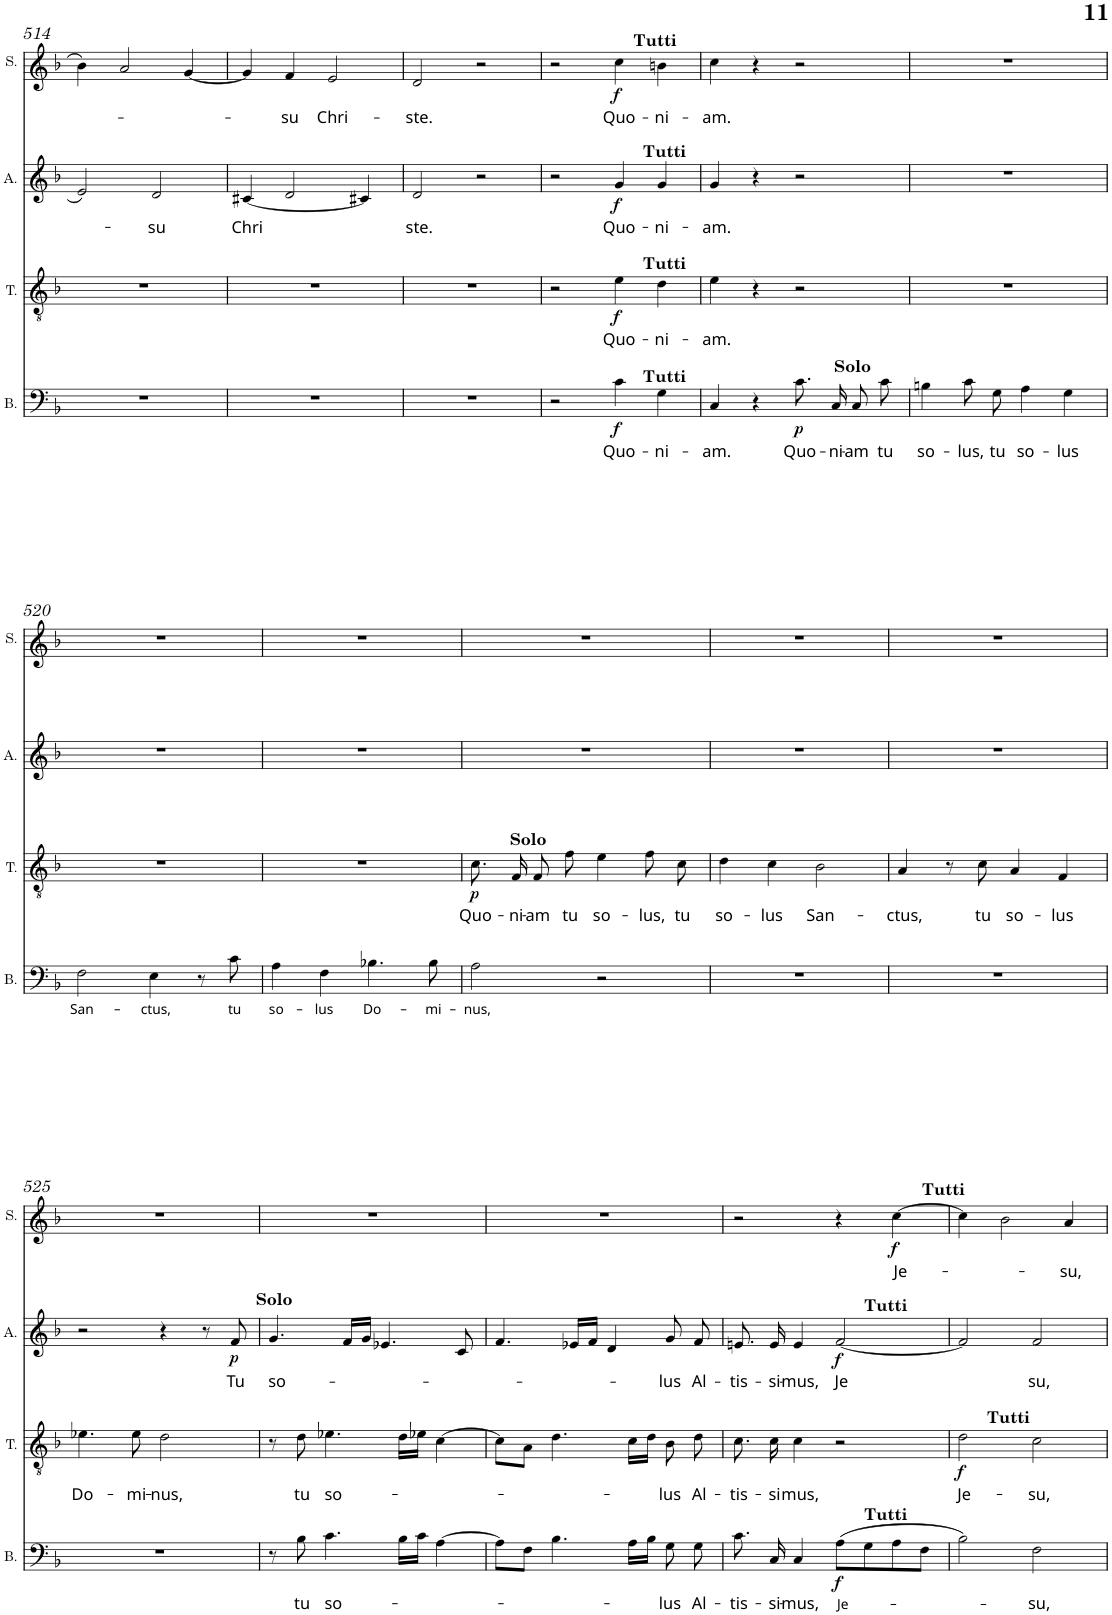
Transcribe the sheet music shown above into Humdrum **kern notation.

**kern	**text	**dynam	**kern	**text	**dynam	**kern	**text	**dynam	**kern	**text	**dynam
*part4	*part4	*part4	*part3	*part3	*part3	*part2	*part2	*part2	*part1	*part1	*part1
*staff4	*staff4	*staff4	*staff3	*staff3	*staff3	*staff2	*staff2	*staff2	*staff1	*staff1	*staff1
*I"Basse	*	*	*I"Tenor	*	*	*I"Alto	*	*	*I"Soprano	*	*
*I'B.	*	*	*I'T.	*	*	*I'A.	*	*	*I'S.	*	*
!!LO:PB:g=z
*clefF4	*	*	*clefGv2	*	*	*clefG2	*	*	*clefG2	*	*
*k[b-]	*	*	*k[b-]	*	*	*k[b-]	*	*	*k[b-]	*	*
*M4/4	*	*	*M4/4	*	*	*M4/4	*	*	*M4/4	*	*
*met(c)	*	*	*met(c)	*	*	*met(c)	*	*	*met(c)	*	*
=514	=514	=514	=514	=514	=514	=514	=514	=514	=514	=514	=514
1r	.	.	1r	.	.	2e/	.	.	4b-\	.	.
.	.	.	.	.	.	.	.	.	2a/	.	.
!	!	!	!	!	!	!	!LO:LY:b	!	!	!	!
.	.	.	.	.	.	2d/	-su	.	.	.	.
.	.	.	.	.	.	.	.	.	[<4g/	.	.
=515	=515	=515	=515	=515	=515	=515	=515	=515	=515	=515	=515
!	!	!	!	!	!	!	!LO:LY:b	!	!	!	!
1r	.	.	1r	.	.	[<4c#X/	Chri	.	4g/]	.	.
!	!	!	!	!	!	!	!	!	!	!LO:LY:b	!
.	.	.	.	.	.	2d/	.	.	4f/	-su	.
!	!	!	!	!	!	!	!	!	!	!LO:LY:b	!
.	.	.	.	.	.	.	.	.	2e/	Chri-	.
.	.	.	.	.	.	4c#X/]	.	.	.	.	.
=516	=516	=516	=516	=516	=516	=516	=516	=516	=516	=516	=516
!	!	!	!	!	!	!	!LO:LY:b	!	!	!LO:LY:b	!
1r	.	.	1r	.	.	2d/	-ste.	.	2d/	-ste.	.
.	.	.	.	.	.	2r	.	.	2r	.	.
=517	=517	=517	=517	=517	=517	=517	=517	=517	=517	=517	=517
2r	.	.	2r	.	.	2r	.	.	2r	.	.
!	!	!	!	!	!	!	!	!	!LO:TX:a:B:t=Tutti	!	!
!	!	!	!	!	!	!LO:TX:a:B:t=Tutti	!	!	!	!	!
!	!	!	!LO:TX:a:B:t=Tutti	!	!	!	!	!	!	!	!
!LO:TX:a:B:t=Tutti	!	!	!	!	!	!	!	!	!	!	!
!	!LO:LY:b	!LO:DY:b	!	!LO:LY:b	!LO:DY:b	!	!LO:LY:b	!LO:DY:b	!	!LO:LY:b	!LO:DY:b
4c\	Quo-	f	4e\	Quo-	f	4g/	Quo-	f	4cc\	Quo-	f
!	!LO:LY:b	!	!	!LO:LY:b	!	!	!LO:LY:b	!	!	!LO:LY:b	!
4G\	-ni-	.	4d\	-ni-	.	4g/	-ni-	.	4bn\	-ni-	.
=518	=518	=518	=518	=518	=518	=518	=518	=518	=518	=518	=518
!	!LO:LY:b	!	!	!LO:LY:b	!	!	!LO:LY:b	!	!	!LO:LY:b	!
4C/	-am.	.	4e\	-am.	.	4g/	-am.	.	4cc\	-am.	.
4r	.	.	4r	.	.	4r	.	.	4r	.	.
!LO:TX:a:B:t=Solo	!	!	!	!	!	!	!	!	!	!	!
!	!LO:LY:b	!LO:DY:b	!	!	!	!	!	!	!	!	!
8.c\	Quo-	p	2r	.	.	2r	.	.	2r	.	.
!	!LO:LY:b	!	!	!	!	!	!	!	!	!	!
16C/	-ni-	.	.	.	.	.	.	.	.	.	.
!	!LO:LY:b	!	!	!	!	!	!	!	!	!	!
8C/	-am	.	.	.	.	.	.	.	.	.	.
!	!LO:LY:b	!	!	!	!	!	!	!	!	!	!
8c\	tu	.	.	.	.	.	.	.	.	.	.
=519	=519	=519	=519	=519	=519	=519	=519	=519	=519	=519	=519
!	!LO:LY:b	!	!	!	!	!	!	!	!	!	!
4Bn\	so-	.	1r	.	.	1r	.	.	1r	.	.
!	!LO:LY:b	!	!	!	!	!	!	!	!	!	!
8c\	-lus,	.	.	.	.	.	.	.	.	.	.
!	!LO:LY:b	!	!	!	!	!	!	!	!	!	!
8G\	tu	.	.	.	.	.	.	.	.	.	.
!	!LO:LY:b	!	!	!	!	!	!	!	!	!	!
4A\	so-	.	.	.	.	.	.	.	.	.	.
!	!LO:LY:b	!	!	!	!	!	!	!	!	!	!
4G\	-lus	.	.	.	.	.	.	.	.	.	.
!!LO:LB:g=z
=520	=520	=520	=520	=520	=520	=520	=520	=520	=520	=520	=520
!	!LO:LY:b	!	!	!	!	!	!	!	!	!	!
2F\	San-	.	1r	.	.	1r	.	.	1r	.	.
!	!LO:LY:b	!	!	!	!	!	!	!	!	!	!
4E\	-ctus,	.	.	.	.	.	.	.	.	.	.
8r	.	.	.	.	.	.	.	.	.	.	.
!	!LO:LY:b	!	!	!	!	!	!	!	!	!	!
8c\	tu	.	.	.	.	.	.	.	.	.	.
=521	=521	=521	=521	=521	=521	=521	=521	=521	=521	=521	=521
!	!LO:LY:b	!	!	!	!	!	!	!	!	!	!
4A\	so-	.	1r	.	.	1r	.	.	1r	.	.
!	!LO:LY:b	!	!	!	!	!	!	!	!	!	!
4F\	-lus	.	.	.	.	.	.	.	.	.	.
!	!LO:LY:b	!	!	!	!	!	!	!	!	!	!
4.B-X\	Do-	.	.	.	.	.	.	.	.	.	.
!	!LO:LY:b	!	!	!	!	!	!	!	!	!	!
8B-\	-mi-	.	.	.	.	.	.	.	.	.	.
=522	=522	=522	=522	=522	=522	=522	=522	=522	=522	=522	=522
!	!	!	!LO:TX:a:B:t=Solo	!	!	!	!	!	!	!	!
!	!LO:LY:b	!	!	!LO:LY:b	!LO:DY:b	!	!	!	!	!	!
2A\	-nus,	.	8.c\	Quo-	p	1r	.	.	1r	.	.
!	!	!	!	!LO:LY:b	!	!	!	!	!	!	!
.	.	.	16F/	-ni-	.	.	.	.	.	.	.
!	!	!	!	!LO:LY:b	!	!	!	!	!	!	!
.	.	.	8F/	-am	.	.	.	.	.	.	.
!	!	!	!	!LO:LY:b	!	!	!	!	!	!	!
.	.	.	8f\	tu	.	.	.	.	.	.	.
!	!	!	!	!LO:LY:b	!	!	!	!	!	!	!
2r	.	.	4e\	so-	.	.	.	.	.	.	.
!	!	!	!	!LO:LY:b	!	!	!	!	!	!	!
.	.	.	8f\	-lus,	.	.	.	.	.	.	.
!	!	!	!	!LO:LY:b	!	!	!	!	!	!	!
.	.	.	8c\	tu	.	.	.	.	.	.	.
=523	=523	=523	=523	=523	=523	=523	=523	=523	=523	=523	=523
!	!	!	!	!LO:LY:b	!	!	!	!	!	!	!
1r	.	.	4d\	so-	.	1r	.	.	1r	.	.
!	!	!	!	!LO:LY:b	!	!	!	!	!	!	!
.	.	.	4c\	-lus	.	.	.	.	.	.	.
!	!	!	!	!LO:LY:b	!	!	!	!	!	!	!
.	.	.	2B-\	San-	.	.	.	.	.	.	.
=524	=524	=524	=524	=524	=524	=524	=524	=524	=524	=524	=524
!	!	!	!	!LO:LY:b	!	!	!	!	!	!	!
1r	.	.	4A/	-ctus,	.	1r	.	.	1r	.	.
.	.	.	8r	.	.	.	.	.	.	.	.
!	!	!	!	!LO:LY:b	!	!	!	!	!	!	!
.	.	.	8c\	tu	.	.	.	.	.	.	.
!	!	!	!	!LO:LY:b	!	!	!	!	!	!	!
.	.	.	4A/	so-	.	.	.	.	.	.	.
!	!	!	!	!LO:LY:b	!	!	!	!	!	!	!
.	.	.	4F/	-lus	.	.	.	.	.	.	.
!!LO:LB:g=z
=525	=525	=525	=525	=525	=525	=525	=525	=525	=525	=525	=525
!	!	!	!	!LO:LY:b	!	!	!	!	!	!	!
1r	.	.	4.e-X\	Do-	.	2r	.	.	1r	.	.
!	!	!	!	!LO:LY:b	!	!	!	!	!	!	!
.	.	.	8e-\	-mi-	.	.	.	.	.	.	.
!	!	!	!	!LO:LY:b	!	!	!	!	!	!	!
.	.	.	2d\	-nus,	.	4r	.	.	.	.	.
.	.	.	.	.	.	8r	.	.	.	.	.
!	!	!	!	!	!	!LO:TX:a:B:t=Solo	!	!	!	!	!
!	!	!	!	!	!	!	!LO:LY:b	!LO:DY:b	!	!	!
.	.	.	.	.	.	8f/	Tu	p	.	.	.
=526	=526	=526	=526	=526	=526	=526	=526	=526	=526	=526	=526
!	!	!	!	!	!	!	!LO:LY:b	!	!	!	!
8r	.	.	8r	.	.	4.g/	so-	.	1r	.	.
!	!LO:LY:b	!	!	!LO:LY:b	!	!	!	!	!	!	!
8B-\	tu	.	8d\	tu	.	.	.	.	.	.	.
!	!LO:LY:b	!	!	!LO:LY:b	!	!	!	!	!	!	!
4.c\	so-	.	4.e-X\	so-	.	.	.	.	.	.	.
.	.	.	.	.	.	16f/LL	.	.	.	.	.
.	.	.	.	.	.	16g/JJ	.	.	.	.	.
.	.	.	.	.	.	4.e-X/	.	.	.	.	.
16B-\LL	.	.	16d\LL	.	.	.	.	.	.	.	.
16c\JJ	.	.	16e-X\JJ	.	.	.	.	.	.	.	.
[>4A\	.	.	[>4c\	.	.	.	.	.	.	.	.
.	.	.	.	.	.	8c/	.	.	.	.	.
=527	=527	=527	=527	=527	=527	=527	=527	=527	=527	=527	=527
8A\L]	.	.	8c\L]	.	.	4.f/	.	.	1r	.	.
8F\J	.	.	8A\J	.	.	.	.	.	.	.	.
4.B-\	.	.	4.d\	.	.	.	.	.	.	.	.
.	.	.	.	.	.	16e-X/LL	.	.	.	.	.
.	.	.	.	.	.	16f/JJ	.	.	.	.	.
.	.	.	.	.	.	4d/	.	.	.	.	.
16A\LL	.	.	16c\LL	.	.	.	.	.	.	.	.
16B-\JJ	.	.	16d\JJ	.	.	.	.	.	.	.	.
!	!LO:LY:b	!	!	!LO:LY:b	!	!	!LO:LY:b	!	!	!	!
8G\	-lus	.	8B-\	-lus	.	8g/	-lus	.	.	.	.
!	!LO:LY:b	!	!	!LO:LY:b	!	!	!LO:LY:b	!	!	!	!
8G\	Al-	.	8d\	Al-	.	8f/	Al-	.	.	.	.
=528	=528	=528	=528	=528	=528	=528	=528	=528	=528	=528	=528
!	!LO:LY:b	!	!	!LO:LY:b	!	!	!LO:LY:b	!	!	!	!
8.c\	-tis-	.	8.c\	-tis-	.	8.en/	-tis-	.	2r	.	.
!	!LO:LY:b	!	!	!LO:LY:b	!	!	!LO:LY:b	!	!	!	!
16C/	-si-	.	16c\	-si	.	16e/	-si-	.	.	.	.
!	!LO:LY:b	!	!	!LO:LY:b	!	!	!LO:LY:b	!	!	!	!
4C/	-mus,	.	4c\	mus,	.	4e/	-mus,	.	.	.	.
!	!	!	!	!	!	!LO:TX:a:B:t=Tutti	!	!	!	!	!
!LO:TX:a:B:t=Tutti	!	!	!	!	!	!	!	!	!	!	!
!	!LO:LY:b	!LO:DY:b	!	!	!	!	!LO:LY:b	!LO:DY:b	!	!	!
(8A\L	Je-	f	2r	.	.	[2f/	Je	f	4r	.	.
8G\	.	.	.	.	.	.	.	.	.	.	.
!	!	!	!	!	!	!	!	!	!LO:TX:a:B:t=Tutti	!	!
!	!	!	!	!	!	!	!	!	!	!LO:LY:b	!LO:DY:b
8A\	.	.	.	.	.	.	.	.	[4cc\	Je-	f
8F\J	.	.	.	.	.	.	.	.	.	.	.
=529	=529	=529	=529	=529	=529	=529	=529	=529	=529	=529	=529
!	!	!	!LO:TX:a:B:t=Tutti	!	!	!	!	!	!	!	!
!	!	!	!	!LO:LY:b	!LO:DY:b	!	!	!	!	!	!
2B-\)	.	.	2d\	Je-	f	2f/]	.	.	4cc\]	.	.
.	.	.	.	.	.	.	.	.	2b-\	.	.
!	!LO:LY:b	!	!	!LO:LY:b	!	!	!LO:LY:b	!	!	!	!
2F\	-su,	.	2c\	-su,	.	2f/	-su,	.	.	.	.
!	!	!	!	!	!	!	!	!	!	!LO:LY:b	!
.	.	.	.	.	.	.	.	.	4a/	-su,	.
=	=	=	=	=	=	=	=	=	=	=	=
*-	*-	*-	*-	*-	*-	*-	*-	*-	*-	*-	*-
